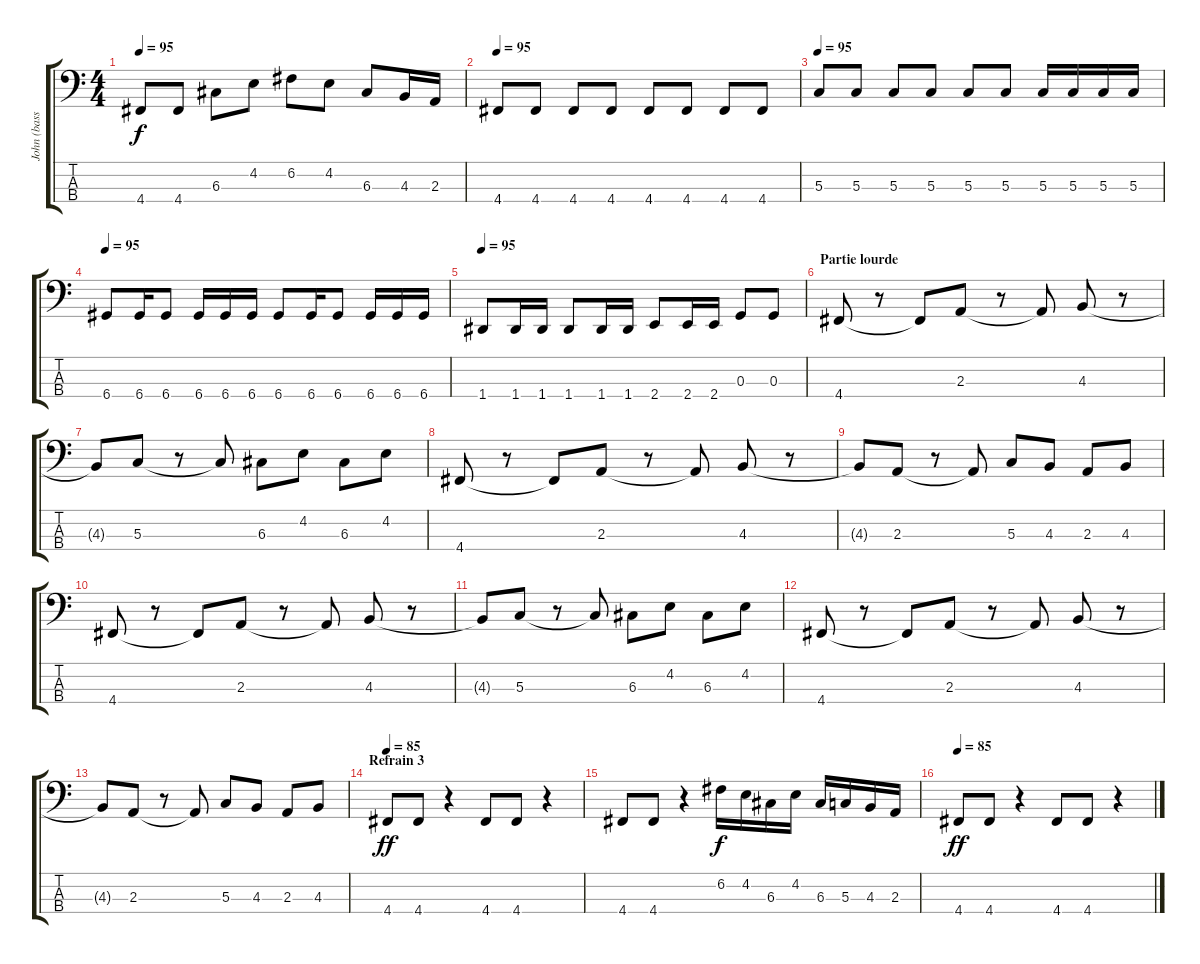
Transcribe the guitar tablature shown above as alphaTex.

\track ("John (basse)" "John (bass") {instrument electricbassfinger}
\staff {score tabs}
\tuning (F2 C2 G1 D1) {hide}
\ts (4 4)
\tempo 95
\clef f4
\ks c
4.4.8{dy f} 4.4.8 6.3.8 4.2.8 6.2.8 4.2.8 6.3.8 4.3.16 2.3.16 |
\tempo 95
4.4.8 4.4.8 4.4.8 4.4.8 4.4.8 4.4.8 4.4.8 4.4.8 |
\tempo 95
5.3.8 5.3.8 5.3.8 5.3.8 5.3.8 5.3.8 5.3.16 5.3.16 5.3.16 5.3.16 |
\tempo 95
6.4.8 6.4.16 6.4.8 6.4.16 6.4.16 6.4.16 6.4.8 6.4.16 6.4.8 6.4.16 6.4.16 6.4.16 |
\tempo 95
1.4.8 1.4.16 1.4.16 1.4.8 1.4.16 1.4.16 2.4.8 2.4.16 2.4.16 0.3.8 0.3.8 |
\section ("" "Partie lourde")
4.4.8 r.8 4.4{t}.8 2.3.8 r.8 2.3{t}.8 4.3.8 r.8 |
4.3{t}.8 5.3.8 r.8 5.3{t}.8 6.3.8 4.2.8 6.3.8 4.2.8 |
4.4.8 r.8 4.4{t}.8 2.3.8 r.8 2.3{t}.8 4.3.8 r.8 |
4.3{t}.8 2.3.8 r.8 2.3{t}.8 5.3.8 4.3.8 2.3.8 4.3.8 |
4.4.8 r.8 4.4{t}.8 2.3.8 r.8 2.3{t}.8 4.3.8 r.8 |
4.3{t}.8 5.3.8 r.8 5.3{t}.8 6.3.8 4.2.8 6.3.8 4.2.8 |
4.4.8 r.8 4.4{t}.8 2.3.8 r.8 2.3{t}.8 4.3.8 r.8 |
4.3{t}.8 2.3.8 r.8 2.3{t}.8 5.3.8 4.3.8 2.3.8 4.3.8 |
\section ("" "Refrain 3")
\tempo 85
4.4.8{dy ff} 4.4.8 r.4 4.4.8 4.4.8 r.4 |
4.4.8 4.4.8 r.4 6.2.16{dy f} 4.2.16 6.3.16 4.2.16 6.3.16 5.3.16 4.3.16 2.3.16 |
\tempo 85
4.4.8{dy ff} 4.4.8 r.4 4.4.8 4.4.8 r.4
